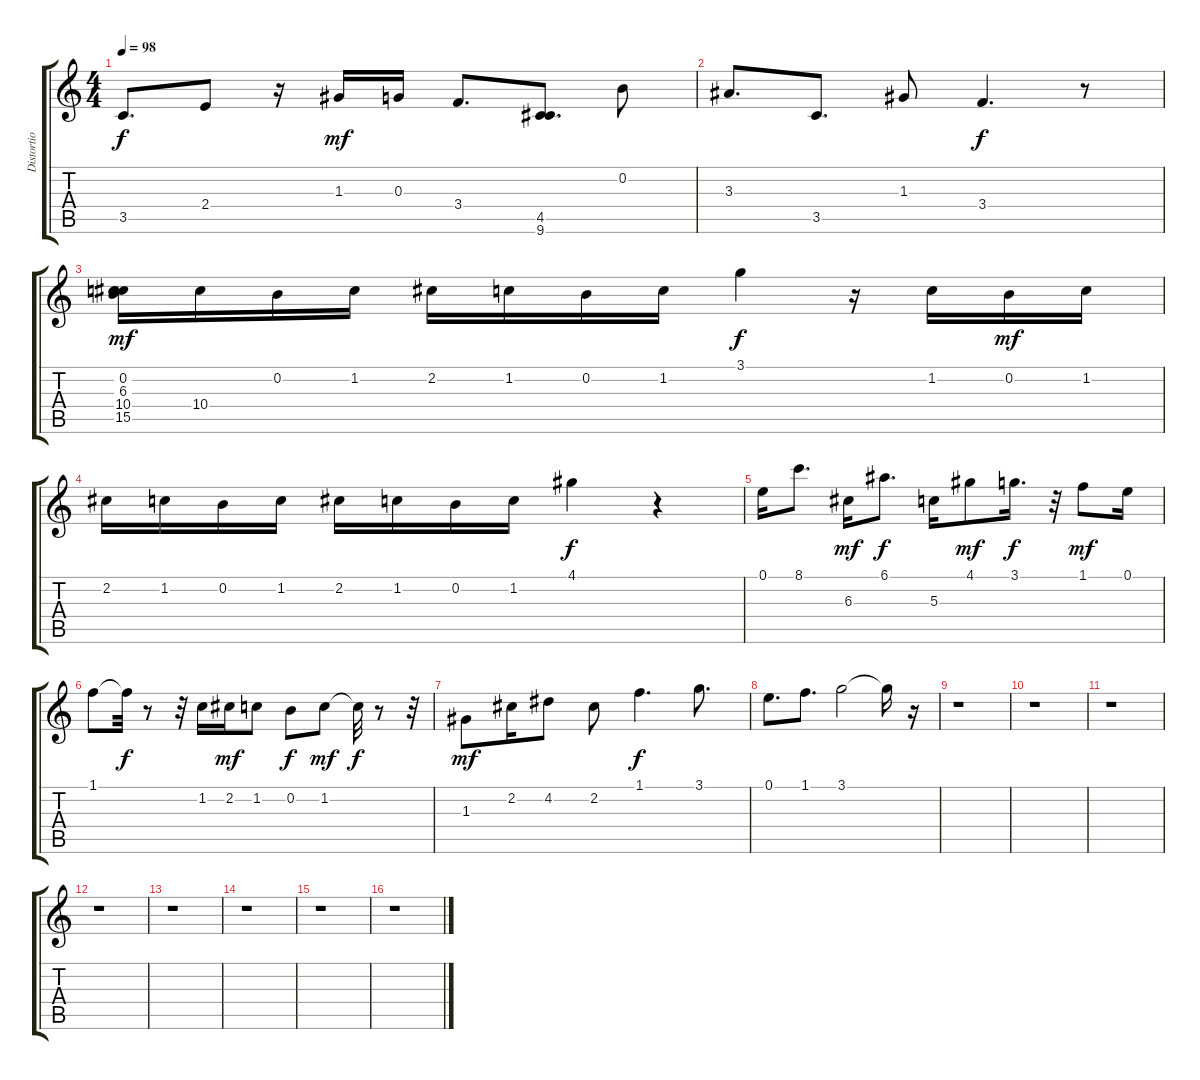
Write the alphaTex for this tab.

\track ("Distortio" "Distortio") {instrument overdrivenguitar}
\staff {score tabs}
\tuning (E4 B3 G3 D3 A2 E2) {hide}
\ts (4 4)
\tempo 98
\clef g2
\ks c
3.5.8{d dy f} 2.4.8 r.16 1.3.16{dy mf} 0.3.16 3.4.8{d} (4.5 9.6).8{d} 0.2.8 |
3.3.8{d} 3.5.8{d} 1.3.8 3.4.4{d dy f} r.8 |
(0.2 6.3 10.4 15.5).16{dy mf} 10.4.16 0.2.16 1.2.16 2.2.16 1.2.16 0.2.16 1.2.16 3.1.4{dy f} r.16 1.2.16 0.2.16{dy mf} 1.2.16 |
2.2.16 1.2.16 0.2.16 1.2.16 2.2.16 1.2.16 0.2.16 1.2.16 4.1.4{dy f} r.4 |
0.1.16 8.1.8{d} 6.3.16{dy mf} 6.1.8{d dy f} 5.3.16 4.1.8{dy mf} 3.1.16{d dy f} r.32 1.1.8{dy mf} 0.1.16 |
1.1.8 1.1{t}.32{dy f} r.8 r.32 1.2.16 2.2.16{dy mf} 1.2.8 0.2.8{dy f} 1.2.8{dy mf} 1.2{t}.32{dy f} r.8 r.32 |
1.3.8{dy mf} 2.2.16 4.2.8 2.2.8 1.1.4{d dy f} 3.1.8{d} |
0.1.8{d} 1.1.8{d} 3.1.2 3.1{t}.16 r.16 |
r.1 |
r.1 |
r.1 |
r.1 |
r.1 |
r.1 |
r.1 |
r.1
